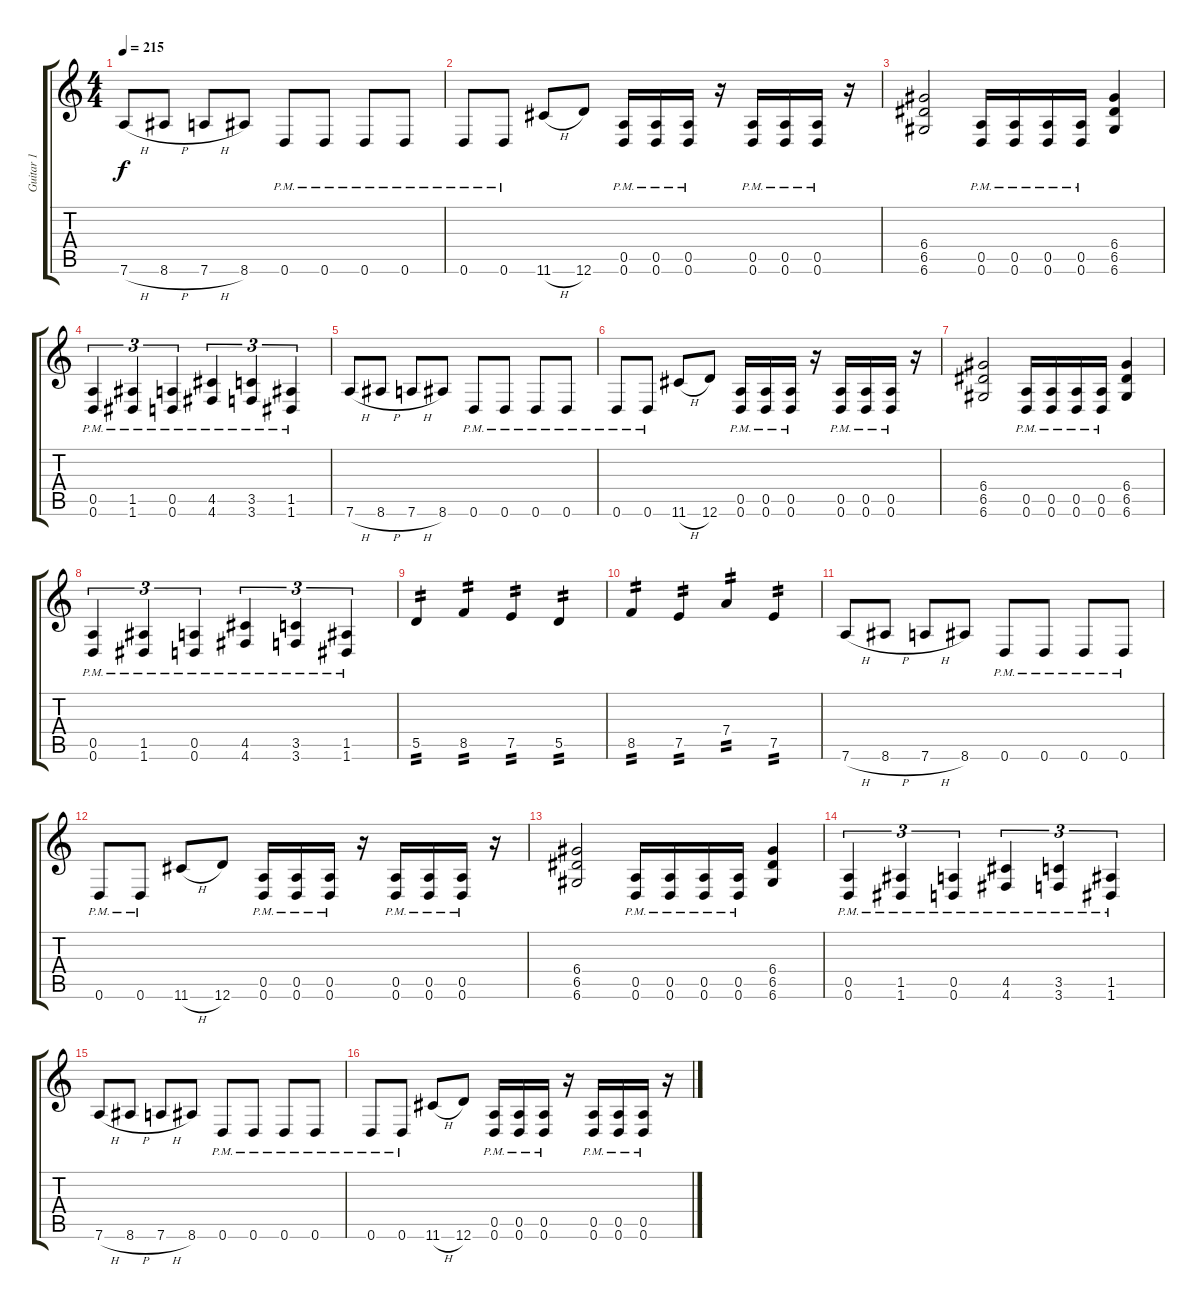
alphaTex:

\track ("Guitar 1" "Guitar 1") {instrument distortionguitar}
\staff {score tabs}
\tuning (E4 B3 G3 D3 A2 D2) {hide}
\ts (4 4)
\tempo 215
\clef g2
\ks c
7.6{h}.8{dy f} 8.6{h}.8 7.6{h}.8 8.6.8 0.6{pm}.8 0.6{pm}.8 0.6{pm}.8 0.6{pm}.8 |
0.6{pm}.8 0.6{pm}.8 11.6{h}.8 12.6.8 (0.5{pm} 0.6{pm}).16 (0.5{pm} 0.6{pm}).16 (0.5{pm} 0.6{pm}).16 r.16 (0.5{pm} 0.6{pm}).16 (0.5{pm} 0.6{pm}).16 (0.5{pm} 0.6{pm}).16 r.16 |
(6.4 6.5 6.6).2 (0.5{pm} 0.6{pm}).16 (0.5{pm} 0.6{pm}).16 (0.5{pm} 0.6{pm}).16 (0.5{pm} 0.6{pm}).16 (6.4 6.5 6.6).4 |
(0.5{pm} 0.6{pm}).4{tu (3 2)} (1.5{pm} 1.6{pm}).4{tu (3 2)} (0.5{pm} 0.6{pm}).4{tu (3 2)} (4.5{pm} 4.6{pm}).4{tu (3 2)} (3.5{pm} 3.6{pm}).4{tu (3 2)} (1.5{pm} 1.6{pm}).4{tu (3 2)} |
7.6{h}.8 8.6{h}.8 7.6{h}.8 8.6.8 0.6{pm}.8 0.6{pm}.8 0.6{pm}.8 0.6{pm}.8 |
0.6{pm}.8 0.6{pm}.8 11.6{h}.8 12.6.8 (0.5{pm} 0.6{pm}).16 (0.5{pm} 0.6{pm}).16 (0.5{pm} 0.6{pm}).16 r.16 (0.5{pm} 0.6{pm}).16 (0.5{pm} 0.6{pm}).16 (0.5{pm} 0.6{pm}).16 r.16 |
(6.4 6.5 6.6).2 (0.5{pm} 0.6{pm}).16 (0.5{pm} 0.6{pm}).16 (0.5{pm} 0.6{pm}).16 (0.5{pm} 0.6{pm}).16 (6.4 6.5 6.6).4 |
(0.5{pm} 0.6{pm}).4{tu (3 2)} (1.5{pm} 1.6{pm}).4{tu (3 2)} (0.5{pm} 0.6{pm}).4{tu (3 2)} (4.5{pm} 4.6{pm}).4{tu (3 2)} (3.5{pm} 3.6{pm}).4{tu (3 2)} (1.5{pm} 1.6{pm}).4{tu (3 2)} |
5.5.4{tp 2} 8.5.4{tp 2} 7.5.4{tp 2} 5.5.4{tp 2} |
8.5.4{tp 2} 7.5.4{tp 2} 7.4.4{tp 2} 7.5.4{tp 2} |
7.6{h}.8 8.6{h}.8 7.6{h}.8 8.6.8 0.6{pm}.8 0.6{pm}.8 0.6{pm}.8 0.6{pm}.8 |
0.6{pm}.8 0.6{pm}.8 11.6{h}.8 12.6.8 (0.5{pm} 0.6{pm}).16 (0.5{pm} 0.6{pm}).16 (0.5{pm} 0.6{pm}).16 r.16 (0.5{pm} 0.6{pm}).16 (0.5{pm} 0.6{pm}).16 (0.5{pm} 0.6{pm}).16 r.16 |
(6.4 6.5 6.6).2 (0.5{pm} 0.6{pm}).16 (0.5{pm} 0.6{pm}).16 (0.5{pm} 0.6{pm}).16 (0.5{pm} 0.6{pm}).16 (6.4 6.5 6.6).4 |
(0.5{pm} 0.6{pm}).4{tu (3 2)} (1.5{pm} 1.6{pm}).4{tu (3 2)} (0.5{pm} 0.6{pm}).4{tu (3 2)} (4.5{pm} 4.6{pm}).4{tu (3 2)} (3.5{pm} 3.6{pm}).4{tu (3 2)} (1.5{pm} 1.6{pm}).4{tu (3 2)} |
7.6{h}.8 8.6{h}.8 7.6{h}.8 8.6.8 0.6{pm}.8 0.6{pm}.8 0.6{pm}.8 0.6{pm}.8 |
0.6{pm}.8 0.6{pm}.8 11.6{h}.8 12.6.8 (0.5{pm} 0.6{pm}).16 (0.5{pm} 0.6{pm}).16 (0.5{pm} 0.6{pm}).16 r.16 (0.5{pm} 0.6{pm}).16 (0.5{pm} 0.6{pm}).16 (0.5{pm} 0.6{pm}).16 r.16
